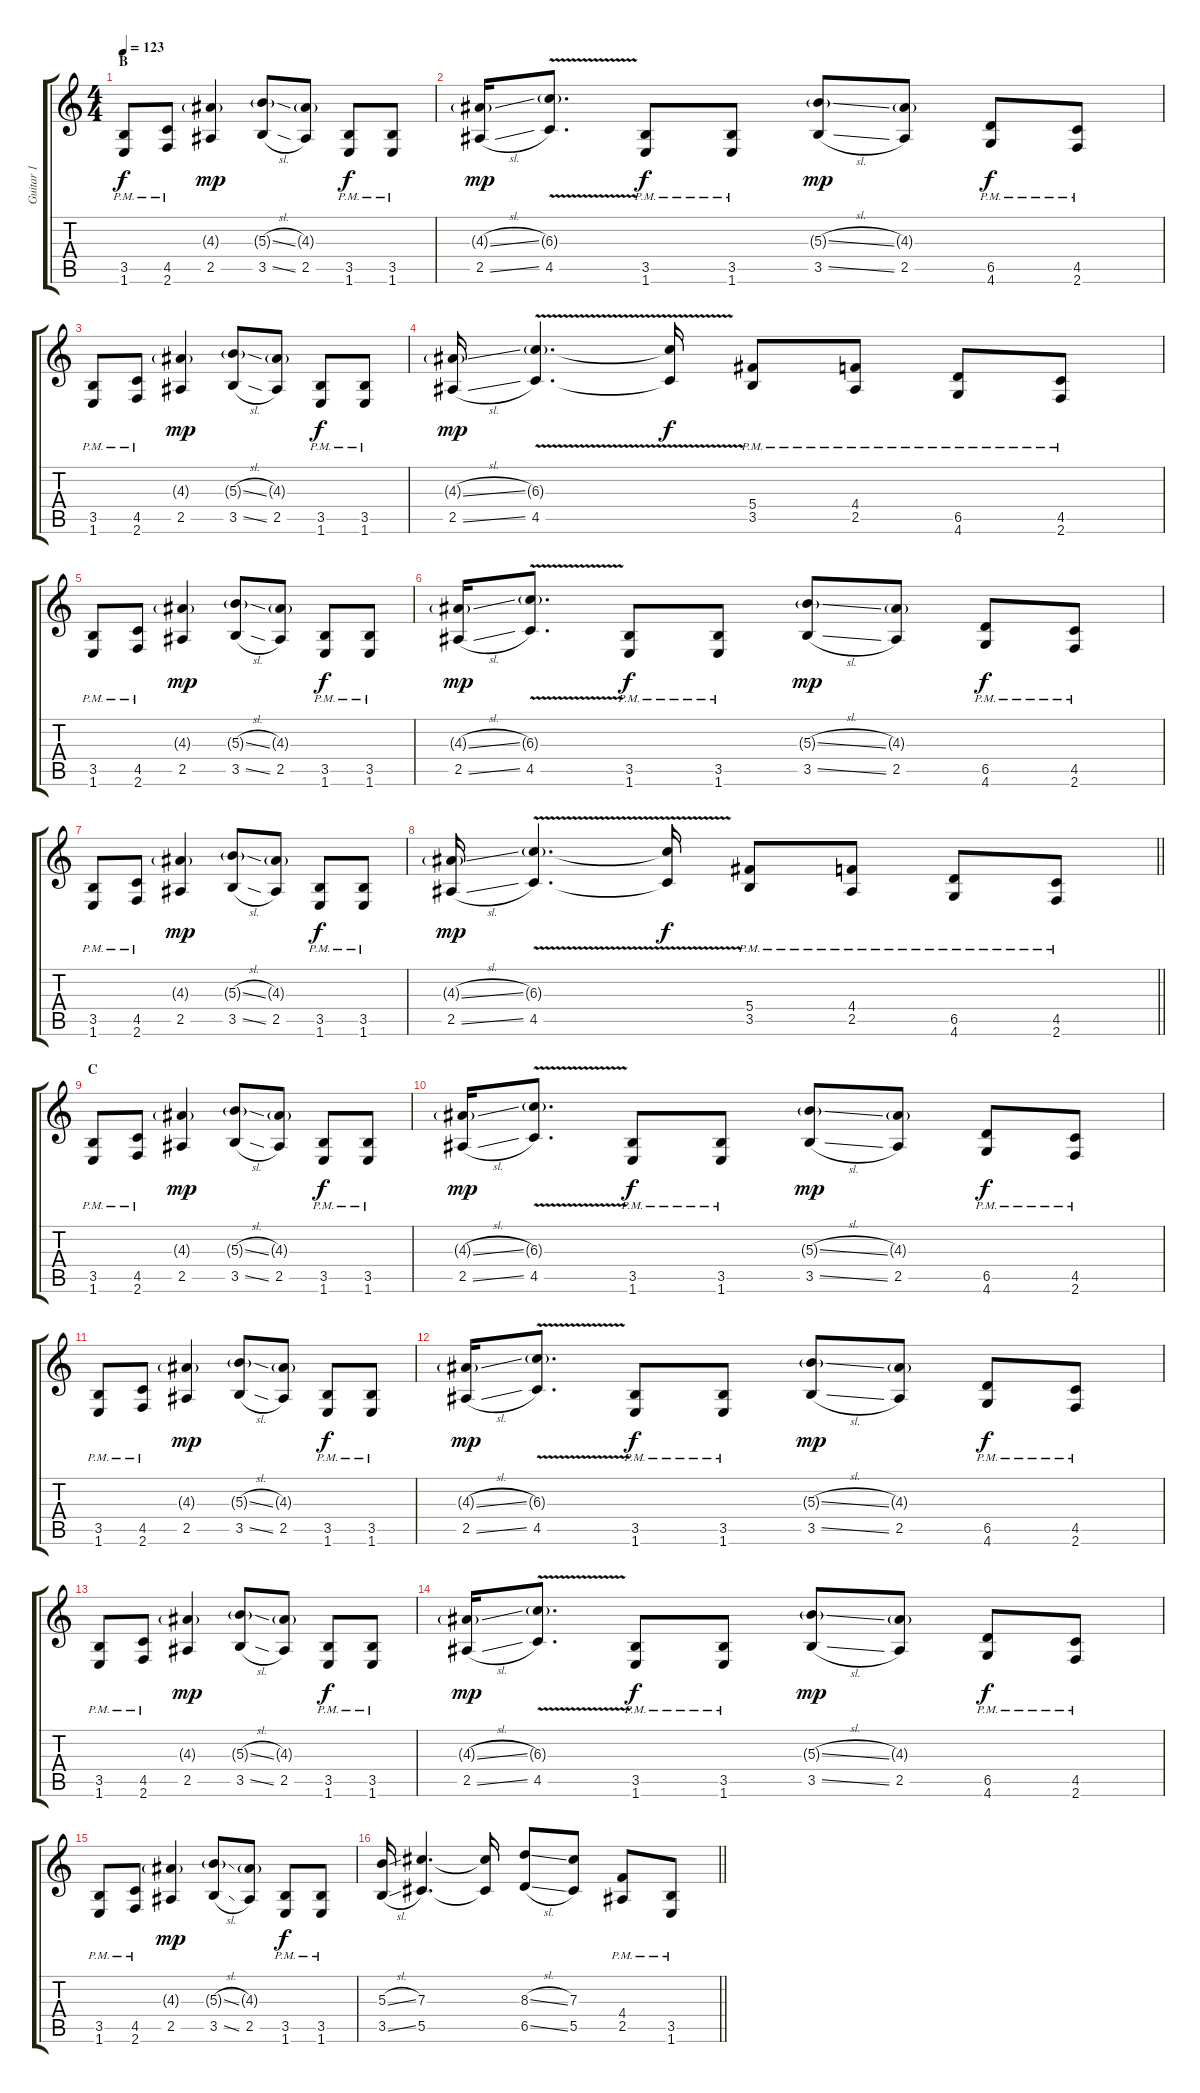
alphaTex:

\track ("Guitar 1" "Guitar 1") {instrument distortionguitar}
\staff {score tabs}
\tuning (Eb4 Bb3 Gb3 Db3 Ab2 Eb2) {hide}
\ts (4 4)
\section ("" "B")
\tempo 123
\clef g2
\ks c
(3.5{pm} 1.6{pm}).8{dy f} (4.5{pm} 2.6{pm}).8 (4.3{g} 2.5).4{dy mp} (5.3{sl g} 3.5{sl}).8 (4.3{g} 2.5).8 (3.5{pm} 1.6{pm}).8{dy f} (3.5{pm} 1.6{pm}).8 |
(4.3{sl g} 2.5{sl}).16{dy mp} (6.3{g} 4.5{v}).8{d} (3.5{pm} 1.6{pm}).8{dy f} (3.5{pm} 1.6{pm}).8 (5.3{sl g} 3.5{sl}).8{dy mp} (4.3{g} 2.5).8 (6.5{pm} 4.6{pm}).8{dy f} (4.5{pm} 2.6{pm}).8 |
(3.5{pm} 1.6{pm}).8 (4.5{pm} 2.6{pm}).8 (4.3{g} 2.5).4{dy mp} (5.3{sl g} 3.5{sl}).8 (4.3{g} 2.5).8 (3.5{pm} 1.6{pm}).8{dy f} (3.5{pm} 1.6{pm}).8 |
(4.3{sl g} 2.5{sl}).16{dy mp} (6.3{v g} 4.5{v}).4{d} (6.3{t} 4.5{t}).16{dy f} (5.4{pm} 3.5{pm}).8 (4.4{pm} 2.5{pm}).8 (6.5{pm} 4.6{pm}).8 (4.5{pm} 2.6{pm}).8 |
(3.5{pm} 1.6{pm}).8 (4.5{pm} 2.6{pm}).8 (4.3{g} 2.5).4{dy mp} (5.3{sl g} 3.5{sl}).8 (4.3{g} 2.5).8 (3.5{pm} 1.6{pm}).8{dy f} (3.5{pm} 1.6{pm}).8 |
(4.3{sl g} 2.5{sl}).16{dy mp} (6.3{g} 4.5{v}).8{d} (3.5{pm} 1.6{pm}).8{dy f} (3.5{pm} 1.6{pm}).8 (5.3{sl g} 3.5{sl}).8{dy mp} (4.3{g} 2.5).8 (6.5{pm} 4.6{pm}).8{dy f} (4.5{pm} 2.6{pm}).8 |
(3.5{pm} 1.6{pm}).8 (4.5{pm} 2.6{pm}).8 (4.3{g} 2.5).4{dy mp} (5.3{sl g} 3.5{sl}).8 (4.3{g} 2.5).8 (3.5{pm} 1.6{pm}).8{dy f} (3.5{pm} 1.6{pm}).8 |
\barLineRight lightlight
(4.3{sl g} 2.5{sl}).16{dy mp} (6.3{v g} 4.5{v}).4{d} (6.3{t} 4.5{t}).16{dy f} (5.4{pm} 3.5{pm}).8 (4.4{pm} 2.5{pm}).8 (6.5{pm} 4.6{pm}).8 (4.5{pm} 2.6{pm}).8 |
\section ("" "C")
(3.5{pm} 1.6{pm}).8 (4.5{pm} 2.6{pm}).8 (4.3{g} 2.5).4{dy mp} (5.3{sl g} 3.5{sl}).8 (4.3{g} 2.5).8 (3.5{pm} 1.6{pm}).8{dy f} (3.5{pm} 1.6{pm}).8 |
(4.3{sl g} 2.5{sl}).16{dy mp} (6.3{g} 4.5{v}).8{d} (3.5{pm} 1.6{pm}).8{dy f} (3.5{pm} 1.6{pm}).8 (5.3{sl g} 3.5{sl}).8{dy mp} (4.3{g} 2.5).8 (6.5{pm} 4.6{pm}).8{dy f} (4.5{pm} 2.6{pm}).8 |
(3.5{pm} 1.6{pm}).8 (4.5{pm} 2.6{pm}).8 (4.3{g} 2.5).4{dy mp} (5.3{sl g} 3.5{sl}).8 (4.3{g} 2.5).8 (3.5{pm} 1.6{pm}).8{dy f} (3.5{pm} 1.6{pm}).8 |
(4.3{sl g} 2.5{sl}).16{dy mp} (6.3{g} 4.5{v}).8{d} (3.5{pm} 1.6{pm}).8{dy f} (3.5{pm} 1.6{pm}).8 (5.3{sl g} 3.5{sl}).8{dy mp} (4.3{g} 2.5).8 (6.5{pm} 4.6{pm}).8{dy f} (4.5{pm} 2.6{pm}).8 |
(3.5{pm} 1.6{pm}).8 (4.5{pm} 2.6{pm}).8 (4.3{g} 2.5).4{dy mp} (5.3{sl g} 3.5{sl}).8 (4.3{g} 2.5).8 (3.5{pm} 1.6{pm}).8{dy f} (3.5{pm} 1.6{pm}).8 |
(4.3{sl g} 2.5{sl}).16{dy mp} (6.3{g} 4.5{v}).8{d} (3.5{pm} 1.6{pm}).8{dy f} (3.5{pm} 1.6{pm}).8 (5.3{sl g} 3.5{sl}).8{dy mp} (4.3{g} 2.5).8 (6.5{pm} 4.6{pm}).8{dy f} (4.5{pm} 2.6{pm}).8 |
(3.5{pm} 1.6{pm}).8 (4.5{pm} 2.6{pm}).8 (4.3{g} 2.5).4{dy mp} (5.3{sl g} 3.5{sl}).8 (4.3{g} 2.5).8 (3.5{pm} 1.6{pm}).8{dy f} (3.5{pm} 1.6{pm}).8 |
\barLineRight lightlight
(5.3{sl} 3.5{sl}).16 (7.3 5.5).4{d} (7.3{t} 5.5{t}).16 (8.3{sl} 6.5{sl}).8 (7.3 5.5).8 (4.4{pm} 2.5{pm}).8 (3.5{pm} 1.6{pm}).8
